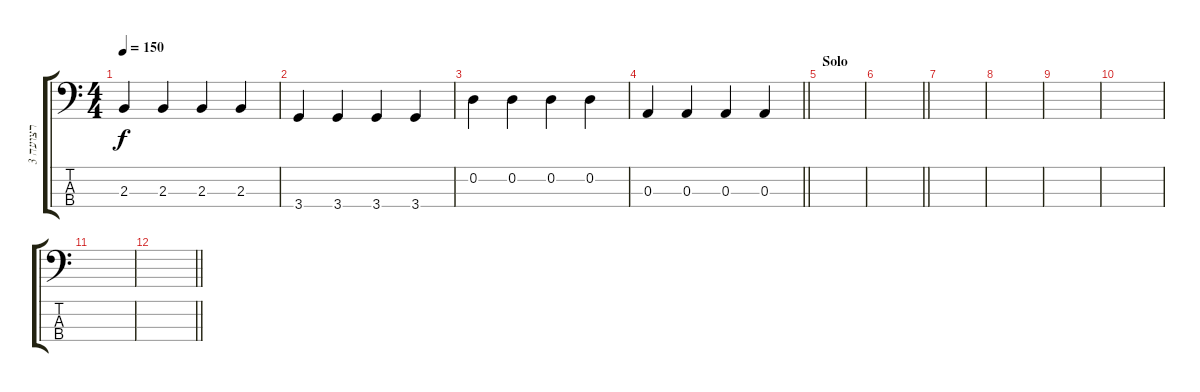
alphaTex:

\track ("רצועה 3" "רצועה 3") {instrument electricbassfinger}
\staff {score tabs}
\tuning (G2 D2 A1 E1) {hide}
\ts (4 4)
\tempo 150
\clef f4
\ks c
2.3.4{dy f} 2.3.4 2.3.4 2.3.4 |
3.4.4 3.4.4 3.4.4 3.4.4 |
0.2.4 0.2.4 0.2.4 0.2.4 |
\barLineRight lightlight
0.3.4 0.3.4 0.3.4 0.3.4 |
\section ("" "Solo")
|
\barLineRight lightlight
|
|
|
|
|
|
\barLineRight lightlight
